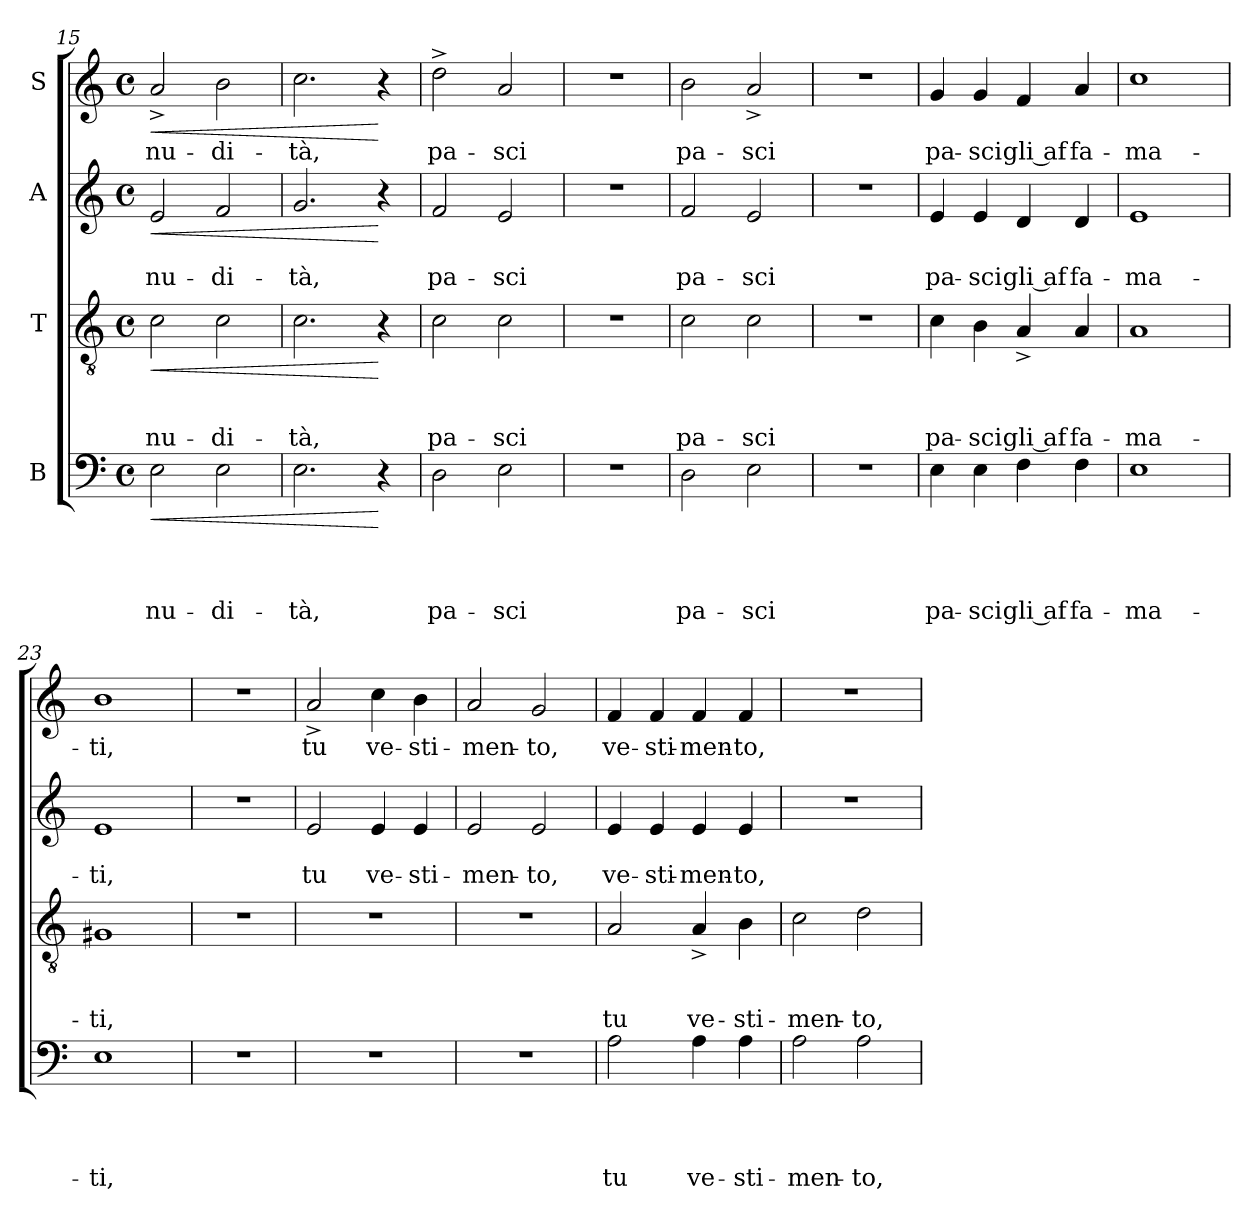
**kern	**text	**text	**text	**text	**dynam	**kern	**text	**text	**text	**dynam	**kern	**text	**text	**dynam	**kern	**text	**dynam
*part4	*part4	*part4	*part4	*part4	*part4	*part3	*part3	*part3	*part3	*part3	*part2	*part2	*part2	*part2	*part1	*part1	*part1
*staff4	*staff4	*staff4	*staff4	*staff4	*staff4	*staff3	*staff3	*staff3	*staff3	*staff3	*staff2	*staff2	*staff2	*staff2	*staff1	*staff1	*staff1
*I"B	*	*	*	*	*	*I"T	*	*	*	*	*I"A	*	*	*	*I"S	*	*
*clefF4	*	*	*	*	*	*clefGv2	*	*	*	*	*clefG2	*	*	*	*clefG2	*	*
*k[]	*	*	*	*	*	*k[]	*	*	*	*	*k[]	*	*	*	*k[]	*	*
*C:	*	*	*	*	*	*C:	*	*	*	*	*C:	*	*	*	*C:	*	*
*M4/4	*	*	*	*	*	*M4/4	*	*	*	*	*M4/4	*	*	*	*M4/4	*	*
*met(c)	*	*	*	*	*	*met(c)	*	*	*	*	*met(c)	*	*	*	*met(c)	*	*
=15	=15	=15	=15	=15	=15	=15	=15	=15	=15	=15	=15	=15	=15	=15	=15	=15	=15
!	!	!	!	!LO:LY:b	!LO:HP:b	!	!	!	!LO:LY:b	!LO:HP:b	!	!	!LO:LY:b	!LO:HP:b	!	!LO:LY:b	!LO:HP:b
2E\	.	.	.	nu-	<	2c\	.	.	nu-	<	2e/	.	nu-	<	2a^</	nu-	<
!	!	!	!	!LO:LY:b	!	!	!	!	!LO:LY:b	!	!	!	!LO:LY:b	!	!	!LO:LY:b	!
2E\	.	.	.	-di-	.	2c\	.	.	-di-	.	2f/	.	-di-	.	2b\	-di-	.
=16	=16	=16	=16	=16	=16	=16	=16	=16	=16	=16	=16	=16	=16	=16	=16	=16	=16
!	!	!	!	!LO:LY:b	!	!	!	!	!LO:LY:b	!	!	!	!LO:LY:b	!	!	!LO:LY:b	!
2.E\	.	.	.	-tà,	.	2.c\	.	.	-tà,	.	2.g/	.	-tà,	.	2.cc\	-tà,	.
4r	.	.	.	.	[	4r	.	.	.	[	4r	.	.	[	4r	.	[
=17	=17	=17	=17	=17	=17	=17	=17	=17	=17	=17	=17	=17	=17	=17	=17	=17	=17
!	!	!	!	!LO:LY:b	!	!	!	!	!LO:LY:b	!	!	!	!LO:LY:b	!	!	!LO:LY:b	!
2D\	.	.	.	pa-	.	2c\	.	.	pa-	.	2f/	.	pa-	.	2dd^>\	pa-	.
!	!	!	!	!LO:LY:b	!	!	!	!	!LO:LY:b	!	!	!	!LO:LY:b	!	!	!LO:LY:b	!
2E\	.	.	.	-sci	.	2c\	.	.	-sci	.	2e/	.	-sci	.	2a/	-sci	.
=18	=18	=18	=18	=18	=18	=18	=18	=18	=18	=18	=18	=18	=18	=18	=18	=18	=18
1r	.	.	.	.	.	1r	.	.	.	.	1r	.	.	.	1r	.	.
=19	=19	=19	=19	=19	=19	=19	=19	=19	=19	=19	=19	=19	=19	=19	=19	=19	=19
!	!	!	!	!LO:LY:b	!	!	!	!	!LO:LY:b	!	!	!	!LO:LY:b	!	!	!LO:LY:b	!
2D\	.	.	.	pa-	.	2c\	.	.	pa-	.	2f/	.	pa-	.	2b\	pa-	.
!	!	!	!	!LO:LY:b	!	!	!	!	!LO:LY:b	!	!	!	!LO:LY:b	!	!	!LO:LY:b	!
2E\	.	.	.	-sci	.	2c\	.	.	-sci	.	2e/	.	-sci	.	2a^</	-sci	.
=20	=20	=20	=20	=20	=20	=20	=20	=20	=20	=20	=20	=20	=20	=20	=20	=20	=20
1r	.	.	.	.	.	1r	.	.	.	.	1r	.	.	.	1r	.	.
=21	=21	=21	=21	=21	=21	=21	=21	=21	=21	=21	=21	=21	=21	=21	=21	=21	=21
!	!	!	!	!LO:LY:b	!	!	!	!	!LO:LY:b	!	!	!	!LO:LY:b	!	!	!LO:LY:b	!
4E\	.	.	.	pa-	.	4c\	.	.	pa-	.	4e/	.	pa-	.	4g/	pa-	.
!	!	!	!	!LO:LY:b	!	!	!	!	!LO:LY:b	!	!	!	!LO:LY:b	!	!	!LO:LY:b	!
4E\	.	.	.	-sci	.	4B\	.	.	-sci	.	4e/	.	-sci	.	4g/	-sci	.
!	!	!	!	!LO:LY:b:rj	!	!	!	!	!LO:LY:b:rj	!	!	!	!LO:LY:b:rj	!	!	!LO:LY:b:rj	!
4F\	.	.	.	gli af	.	4A^</	.	.	gli af	.	4d/	.	gli af	.	4f/	gli af	.
!	!	!	!	!LO:LY:b	!	!	!	!	!LO:LY:b	!	!	!	!LO:LY:b	!	!	!LO:LY:b	!
4F\	.	.	.	-fa-	.	4A/	.	.	-fa-	.	4d/	.	-fa-	.	4a/	-fa-	.
=22	=22	=22	=22	=22	=22	=22	=22	=22	=22	=22	=22	=22	=22	=22	=22	=22	=22
!	!	!	!	!LO:LY:b	!	!	!	!	!LO:LY:b	!	!	!	!LO:LY:b	!	!	!LO:LY:b	!
1E	.	.	.	-ma-	.	1A	.	.	-ma-	.	1e	.	-ma-	.	1cc	-ma-	.
=23	=23	=23	=23	=23	=23	=23	=23	=23	=23	=23	=23	=23	=23	=23	=23	=23	=23
!	!	!	!	!LO:LY:b	!	!	!	!	!LO:LY:b	!	!	!	!LO:LY:b	!	!	!LO:LY:b	!
1E	.	.	.	-ti,	.	1G#X	.	.	-ti,	.	1e	.	-ti,	.	1b	-ti,	.
!!LO:LB:g=z
=24	=24	=24	=24	=24	=24	=24	=24	=24	=24	=24	=24	=24	=24	=24	=24	=24	=24
1r	.	.	.	.	.	1r	.	.	.	.	1r	.	.	.	1r	.	.
=25	=25	=25	=25	=25	=25	=25	=25	=25	=25	=25	=25	=25	=25	=25	=25	=25	=25
!	!	!	!	!	!	!	!	!	!	!	!	!	!LO:LY:b	!	!	!LO:LY:b	!
1r	.	.	.	.	.	1r	.	.	.	.	2e/	.	tu	.	2a^</	tu	.
!	!	!	!	!	!	!	!	!	!	!	!	!	!LO:LY:b	!	!	!LO:LY:b	!
.	.	.	.	.	.	.	.	.	.	.	4e/	.	ve-	.	4cc\	ve-	.
!	!	!	!	!	!	!	!	!	!	!	!	!	!LO:LY:b	!	!	!LO:LY:b	!
.	.	.	.	.	.	.	.	.	.	.	4e/	.	-sti-	.	4b\	-sti-	.
=26	=26	=26	=26	=26	=26	=26	=26	=26	=26	=26	=26	=26	=26	=26	=26	=26	=26
!	!	!	!	!	!	!	!	!	!	!	!	!	!LO:LY:b	!	!	!LO:LY:b	!
1r	.	.	.	.	.	1r	.	.	.	.	2e/	.	-men-	.	2a/	-men-	.
!	!	!	!	!	!	!	!	!	!	!	!	!	!LO:LY:b	!	!	!LO:LY:b	!
.	.	.	.	.	.	.	.	.	.	.	2e/	.	-to,	.	2g/	-to,	.
=27	=27	=27	=27	=27	=27	=27	=27	=27	=27	=27	=27	=27	=27	=27	=27	=27	=27
!	!	!	!	!LO:LY:b	!	!	!	!	!LO:LY:b	!	!	!	!LO:LY:b	!	!	!LO:LY:b	!
2A\	.	.	.	tu	.	2A/	.	.	tu	.	4e/	.	ve-	.	4f/	ve-	.
!	!	!	!	!	!	!	!	!	!	!	!	!	!LO:LY:b	!	!	!LO:LY:b	!
.	.	.	.	.	.	.	.	.	.	.	4e/	.	-sti-	.	4f/	-sti-	.
!	!	!	!	!LO:LY:b	!	!	!	!	!LO:LY:b	!	!	!	!LO:LY:b	!	!	!LO:LY:b	!
4A\	.	.	.	ve-	.	4A^</	.	.	ve-	.	4e/	.	-men-	.	4f/	-men-	.
!	!	!	!	!LO:LY:b	!	!	!	!	!LO:LY:b	!	!	!	!LO:LY:b	!	!	!LO:LY:b	!
4A\	.	.	.	-sti-	.	4B\	.	.	-sti-	.	4e/	.	-to,	.	4f/	-to,	.
=28	=28	=28	=28	=28	=28	=28	=28	=28	=28	=28	=28	=28	=28	=28	=28	=28	=28
!	!	!	!	!LO:LY:b	!	!	!	!	!LO:LY:b	!	!	!	!	!	!	!	!
2A\	.	.	.	-men-	.	2c\	.	.	-men-	.	1r	.	.	.	1r	.	.
!	!	!	!	!LO:LY:b	!	!	!	!	!LO:LY:b	!	!	!	!	!	!	!	!
2A\	.	.	.	-to,	.	2d\	.	.	-to,	.	.	.	.	.	.	.	.
=	=	=	=	=	=	=	=	=	=	=	=	=	=	=	=	=	=
*-	*-	*-	*-	*-	*-	*-	*-	*-	*-	*-	*-	*-	*-	*-	*-	*-	*-
